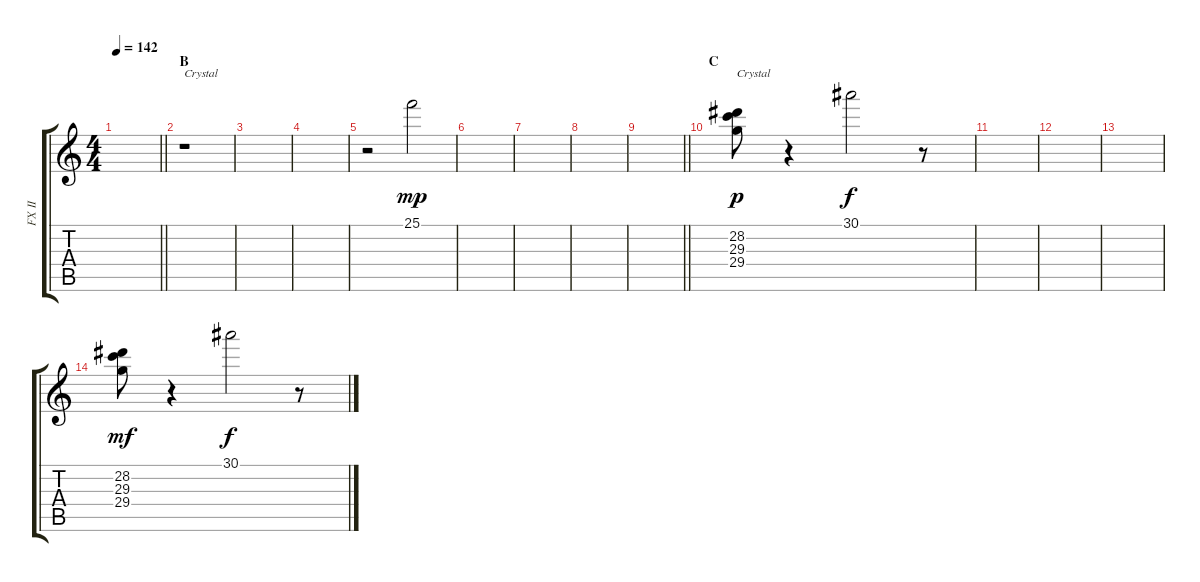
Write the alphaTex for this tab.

\track ("FX II" "FX II") {instrument reversecymbal}
\staff {score tabs}
\tuning (E4 B3 G3 D3 A2 E2) {hide}
\ts (4 4)
\tempo 142
\clef g2
\barLineRight lightlight
\ks c
|
\section ("" "B")
r.1{txt "Crystal" instrument fx3crystal} |
|
|
r.2 25.1.2{dy mp} |
|
|
|
\barLineRight lightlight
|
\section ("" "C")
(28.2 29.3 29.4).8{txt "Crystal" dy p instrument fx3crystal} r.4 30.1.2{dy f} r.8 |
|
|
|
(28.2 29.3 29.4).8{dy mf} r.4 30.1.2{dy f} r.8
